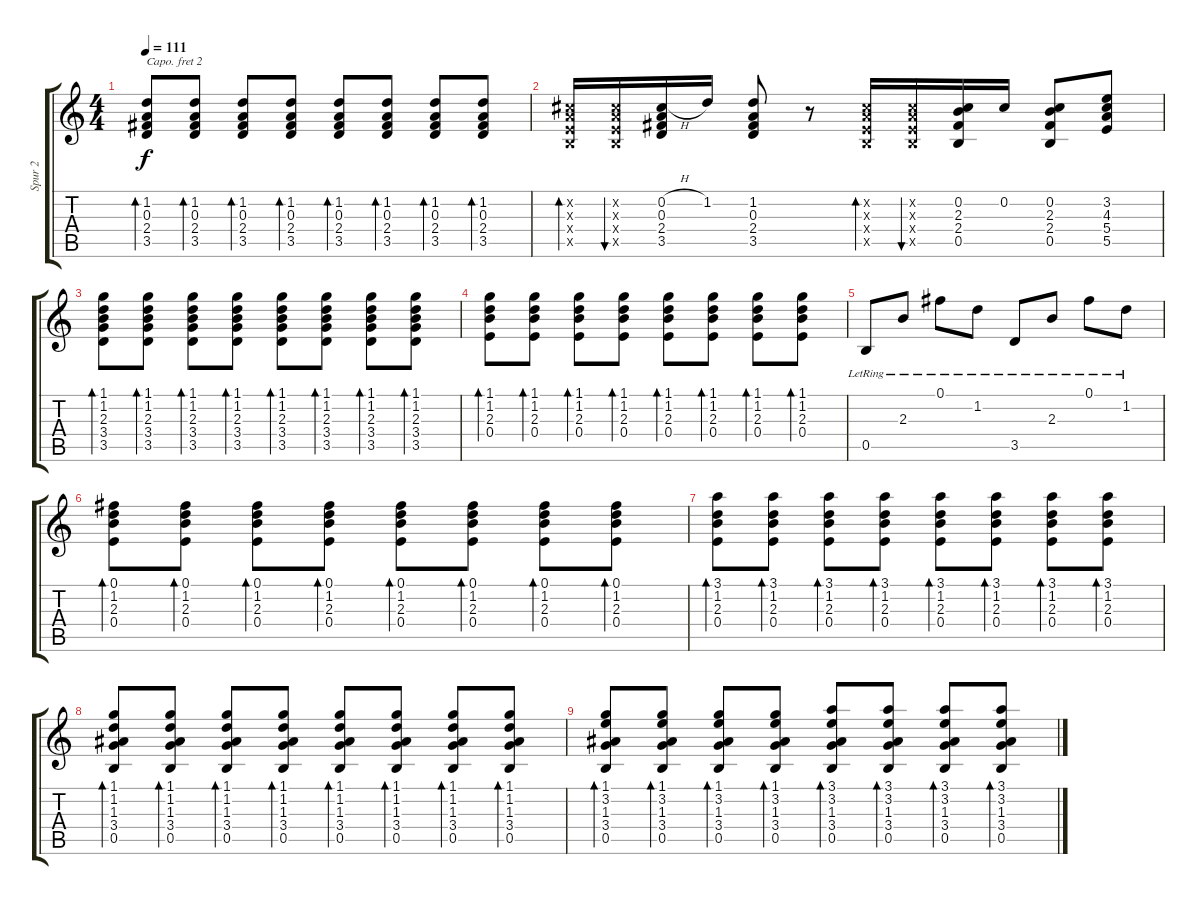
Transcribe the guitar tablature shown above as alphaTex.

\track ("Spur 2" "Spur 2") {instrument overdrivenguitar}
\staff {score tabs}
\capo 2
\tuning (E4 B3 G3 D3 A2 E2) {hide}
\ts (4 4)
\tempo 111
\clef g2
\ks c
(1.2 0.3 2.4 3.5).8{bd 60 dy f} (1.2 0.3 2.4 3.5).8{bd 60} (1.2 0.3 2.4 3.5).8{bd 60} (1.2 0.3 2.4 3.5).8{bd 60} (1.2 0.3 2.4 3.5).8{bd 60} (1.2 0.3 2.4 3.5).8{bd 60} (1.2 0.3 2.4 3.5).8{bd 60} (1.2 0.3 2.4 3.5).8{bd 60} |
(0.2{x} 0.3{x} 0.4{x} 0.5{x}).16{bd 60} (0.2{x} 0.3{x} 0.4{x} 0.5{x}).16{bu 60} (0.2{h} 0.3 2.4 3.5).16 1.2.16 (1.2 0.3 2.4 3.5).8 r.8 (0.2{x} 0.3{x} 0.4{x} 0.5{x}).16{bd 60} (0.2{x} 0.3{x} 0.4{x} 0.5{x}).16{bu 60} (0.2 2.3 2.4 0.5).16 0.2.16 (0.2 2.3 2.4 0.5).8 (3.2 4.3 5.4 5.5).8 |
(1.1 1.2 2.3 3.4 3.5).8{bd 60} (1.1 1.2 2.3 3.4 3.5).8{bd 60} (1.1 1.2 2.3 3.4 3.5).8{bd 60} (1.1 1.2 2.3 3.4 3.5).8{bd 60} (1.1 1.2 2.3 3.4 3.5).8{bd 60} (1.1 1.2 2.3 3.4 3.5).8{bd 60} (1.1 1.2 2.3 3.4 3.5).8{bd 60} (1.1 1.2 2.3 3.4 3.5).8{bd 60} |
(1.1 1.2 2.3 0.4).8{bd 60} (1.1 1.2 2.3 0.4).8{bd 60} (1.1 1.2 2.3 0.4).8{bd 60} (1.1 1.2 2.3 0.4).8{bd 60} (1.1 1.2 2.3 0.4).8{bd 60} (1.1 1.2 2.3 0.4).8{bd 60} (1.1 1.2 2.3 0.4).8{bd 60} (1.1 1.2 2.3 0.4).8{bd 60} |
0.5{lr}.8 2.3{lr}.8 0.1{lr}.8 1.2{lr}.8 3.5{lr}.8 2.3{lr}.8 0.1{lr}.8 1.2{lr}.8 |
(0.1 1.2 2.3 0.4).8{bd 60} (0.1 1.2 2.3 0.4).8{bd 60} (0.1 1.2 2.3 0.4).8{bd 60} (0.1 1.2 2.3 0.4).8{bd 60} (0.1 1.2 2.3 0.4).8{bd 60} (0.1 1.2 2.3 0.4).8{bd 60} (0.1 1.2 2.3 0.4).8{bd 60} (0.1 1.2 2.3 0.4).8{bd 60} |
(3.1 1.2 2.3 0.4).8{bd 60} (3.1 1.2 2.3 0.4).8{bd 60} (3.1 1.2 2.3 0.4).8{bd 60} (3.1 1.2 2.3 0.4).8{bd 60} (3.1 1.2 2.3 0.4).8{bd 60} (3.1 1.2 2.3 0.4).8{bd 60} (3.1 1.2 2.3 0.4).8{bd 60} (3.1 1.2 2.3 0.4).8{bd 60} |
(1.1 1.2 1.3 3.4 0.5).8{bd 60} (1.1 1.2 1.3 3.4 0.5).8{bd 60} (1.1 1.2 1.3 3.4 0.5).8{bd 60} (1.1 1.2 1.3 3.4 0.5).8{bd 60} (1.1 1.2 1.3 3.4 0.5).8{bd 60} (1.1 1.2 1.3 3.4 0.5).8{bd 60} (1.1 1.2 1.3 3.4 0.5).8{bd 60} (1.1 1.2 1.3 3.4 0.5).8{bd 60} |
(1.1 3.2 1.3 3.4 0.5).8{bd 60} (1.1 3.2 1.3 3.4 0.5).8{bd 60} (1.1 3.2 1.3 3.4 0.5).8{bd 60} (1.1 3.2 1.3 3.4 0.5).8{bd 60} (3.1 3.2 1.3 3.4 0.5).8{bd 60} (3.1 3.2 1.3 3.4 0.5).8{bd 60} (3.1 3.2 1.3 3.4 0.5).8{bd 60} (3.1 3.2 1.3 3.4 0.5).8{bd 60}
